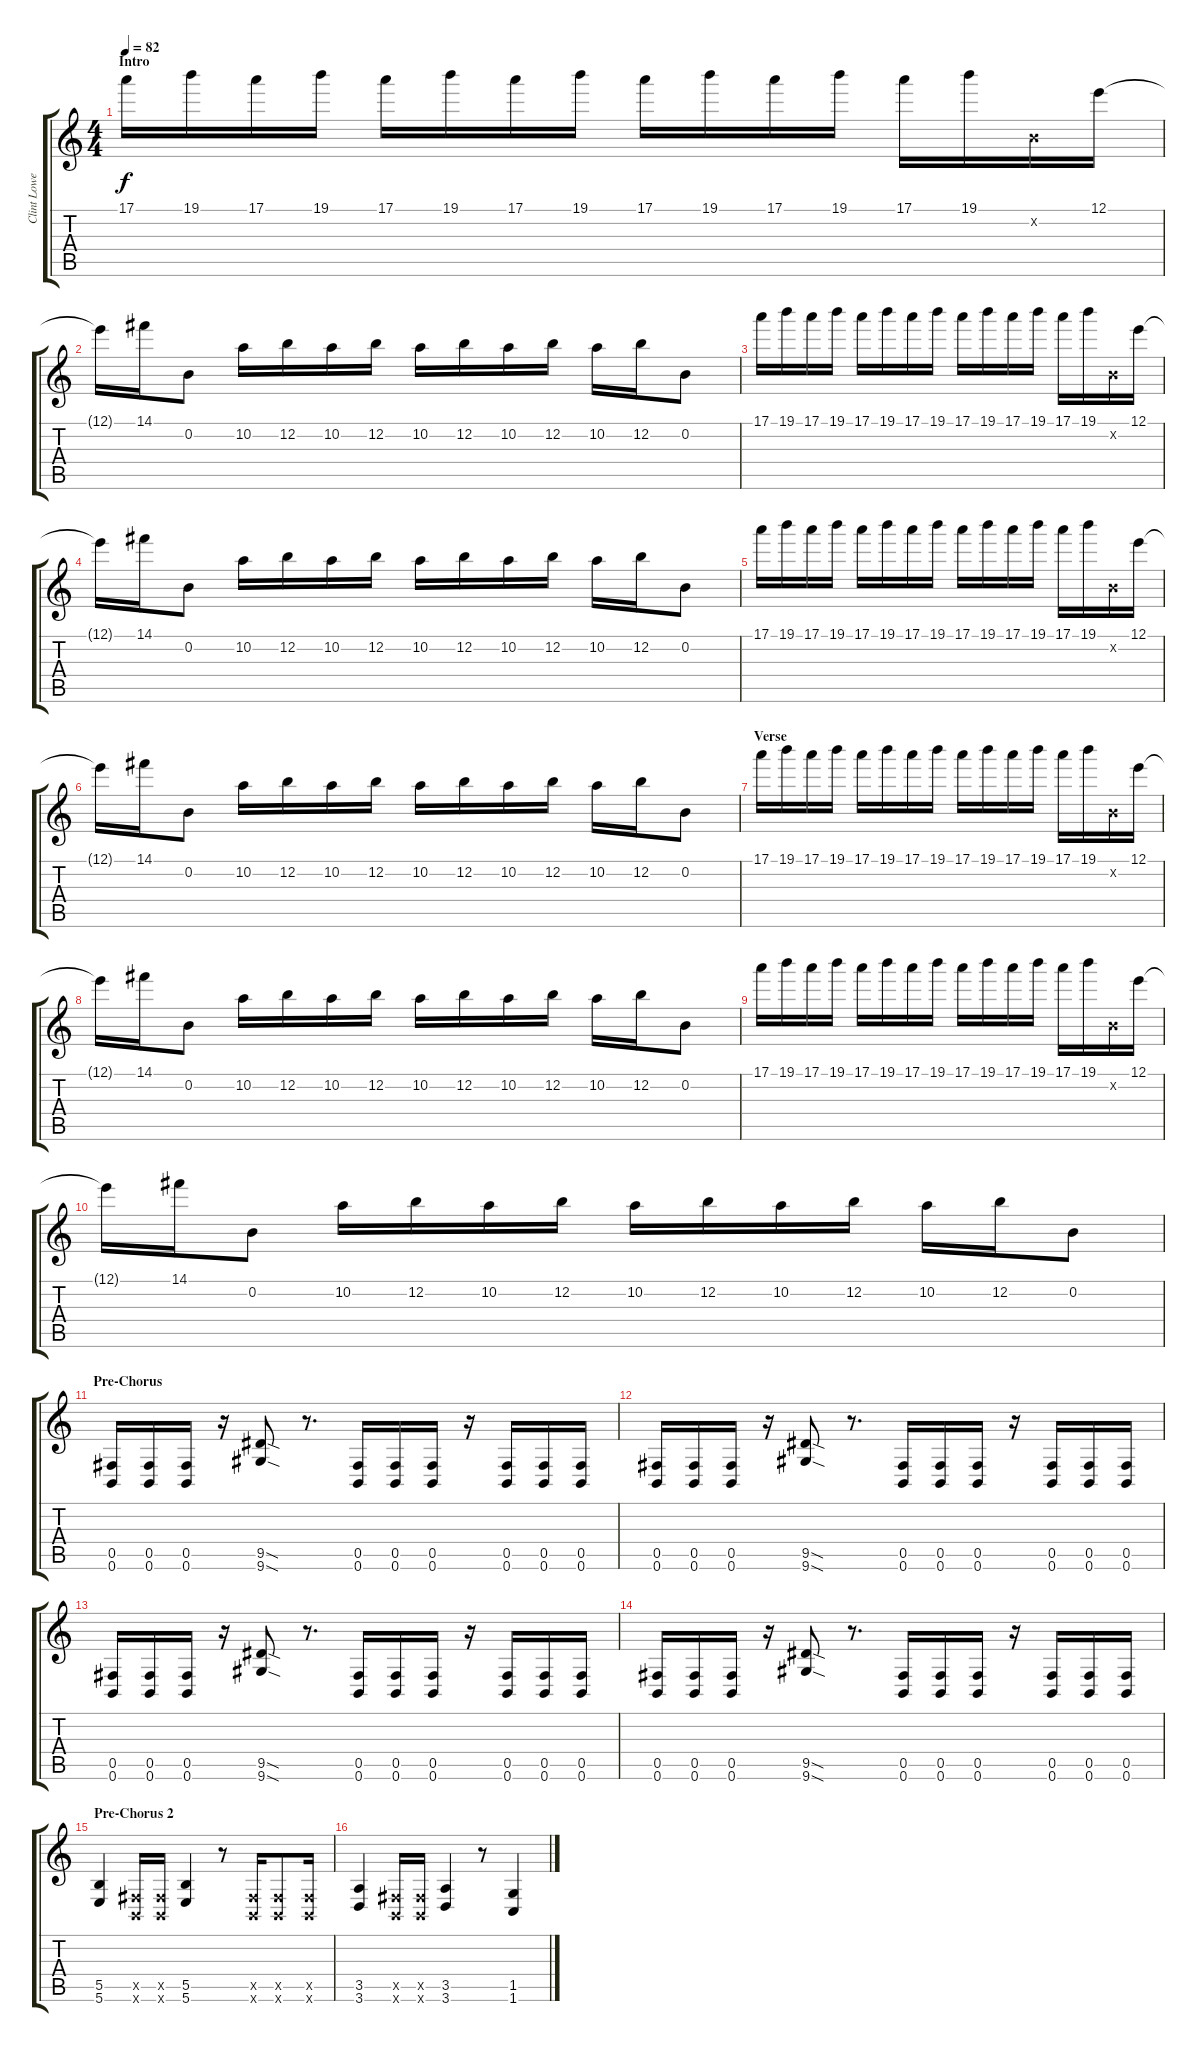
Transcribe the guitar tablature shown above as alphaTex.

\track ("Clint Lowery" "Clint Lowe") {instrument distortionguitar}
\staff {score tabs}
\tuning (E4 B3 G3 B2 Gb2 B1) {hide}
\ts (4 4)
\section ("" "Intro")
\tempo 82
\clef g2
\ks c
17.1.16{dy f instrument distortionguitar} 19.1.16 17.1.16 19.1.16 17.1.16 19.1.16 17.1.16 19.1.16 17.1.16 19.1.16 17.1.16 19.1.16 17.1.16 19.1.16 0.2{x}.16 12.1.16 |
12.1{t}.16 14.1.16 0.2.8 10.2.16 12.2.16 10.2.16 12.2.16 10.2.16 12.2.16 10.2.16 12.2.16 10.2.16 12.2.16 0.2.8 |
17.1.16 19.1.16 17.1.16 19.1.16 17.1.16 19.1.16 17.1.16 19.1.16 17.1.16 19.1.16 17.1.16 19.1.16 17.1.16 19.1.16 0.2{x}.16 12.1.16 |
12.1{t}.16 14.1.16 0.2.8 10.2.16 12.2.16 10.2.16 12.2.16 10.2.16 12.2.16 10.2.16 12.2.16 10.2.16 12.2.16 0.2.8 |
17.1.16 19.1.16 17.1.16 19.1.16 17.1.16 19.1.16 17.1.16 19.1.16 17.1.16 19.1.16 17.1.16 19.1.16 17.1.16 19.1.16 0.2{x}.16 12.1.16 |
12.1{t}.16 14.1.16 0.2.8 10.2.16 12.2.16 10.2.16 12.2.16 10.2.16 12.2.16 10.2.16 12.2.16 10.2.16 12.2.16 0.2.8 |
\section ("" "Verse")
17.1.16 19.1.16 17.1.16 19.1.16 17.1.16 19.1.16 17.1.16 19.1.16 17.1.16 19.1.16 17.1.16 19.1.16 17.1.16 19.1.16 0.2{x}.16 12.1.16 |
12.1{t}.16 14.1.16 0.2.8 10.2.16 12.2.16 10.2.16 12.2.16 10.2.16 12.2.16 10.2.16 12.2.16 10.2.16 12.2.16 0.2.8 |
17.1.16 19.1.16 17.1.16 19.1.16 17.1.16 19.1.16 17.1.16 19.1.16 17.1.16 19.1.16 17.1.16 19.1.16 17.1.16 19.1.16 0.2{x}.16 12.1.16 |
12.1{t}.16 14.1.16 0.2.8 10.2.16 12.2.16 10.2.16 12.2.16 10.2.16 12.2.16 10.2.16 12.2.16 10.2.16 12.2.16 0.2.8 |
\section ("" "Pre-Chorus")
(0.5 0.6).16 (0.5 0.6).16 (0.5 0.6).16 r.16 (9.5{sod} 9.6{sod}).8 r.8{d} (0.5 0.6).16 (0.5 0.6).16 (0.5 0.6).16 r.16 (0.5 0.6).16 (0.5 0.6).16 (0.5 0.6).16 |
(0.5 0.6).16 (0.5 0.6).16 (0.5 0.6).16 r.16 (9.5{sod} 9.6{sod}).8 r.8{d} (0.5 0.6).16 (0.5 0.6).16 (0.5 0.6).16 r.16 (0.5 0.6).16 (0.5 0.6).16 (0.5 0.6).16 |
(0.5 0.6).16 (0.5 0.6).16 (0.5 0.6).16 r.16 (9.5{sod} 9.6{sod}).8 r.8{d} (0.5 0.6).16 (0.5 0.6).16 (0.5 0.6).16 r.16 (0.5 0.6).16 (0.5 0.6).16 (0.5 0.6).16 |
(0.5 0.6).16 (0.5 0.6).16 (0.5 0.6).16 r.16 (9.5{sod} 9.6{sod}).8 r.8{d} (0.5 0.6).16 (0.5 0.6).16 (0.5 0.6).16 r.16 (0.5 0.6).16 (0.5 0.6).16 (0.5 0.6).16 |
\section ("" "Pre-Chorus 2")
(5.5 5.6).4 (0.5{x} 0.6{x}).16 (0.5{x} 0.6{x}).16 (5.5 5.6).4 r.8 (0.5{x} 0.6{x}).16 (0.5{x} 0.6{x}).8 (0.5{x} 0.6{x}).16 |
(3.5 3.6).4 (0.5{x} 0.6{x}).16 (0.5{x} 0.6{x}).16 (3.5 3.6).4 r.8 (1.5 1.6).4
